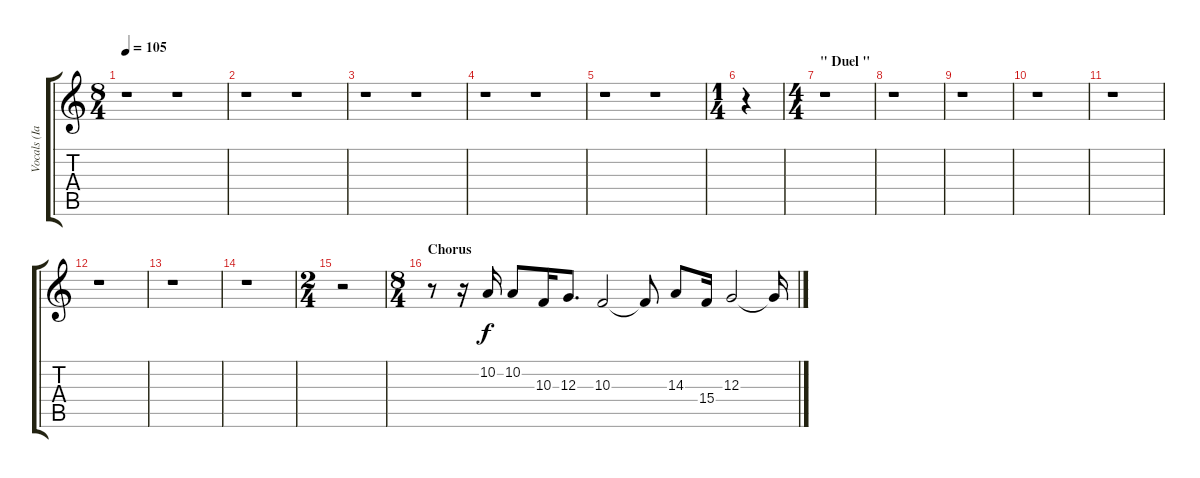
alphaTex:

\track ("Vocals (Ian Gillan)" "Vocals (Ia") {instrument lead2sawtooth}
\staff {score tabs}
\tuning (E4 B3 G3 D3 A2 E2) {hide}
\ts (8 4)
\tempo 105
\clef g2
\ks c
r.1{dy f} r.1 |
r.1 r.1 |
r.1 r.1 |
r.1 r.1 |
r.1 r.1 |
\ts (1 4)
r.4 |
\ts (4 4)
\section ("" "\" Duel \" ")
r.1 |
r.1 |
r.1 |
r.1 |
r.1 |
r.1 |
r.1 |
r.1 |
\ts (2 4)
r.2 |
\ts (8 4)
\section ("" "Chorus")
r.8 r.16 10.2.16 10.2.8 10.3.16 12.3.8{d} 10.3.2 10.3{t}.8 14.3.8 15.4.16 12.3.2 12.3{t}.16
